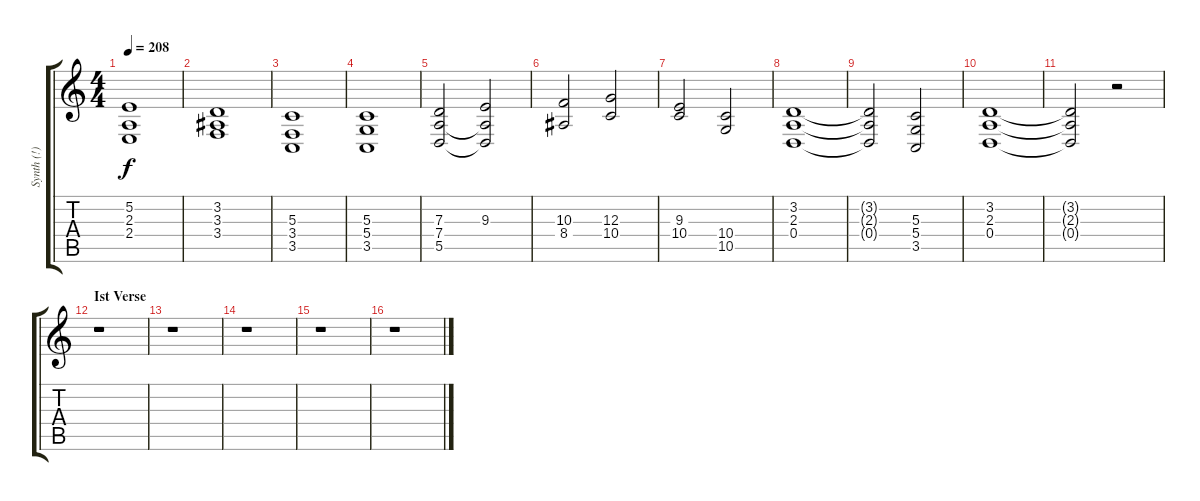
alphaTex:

\track ("Synth (!) Choir" "Synth (!) ") {instrument choiraahs}
\staff {score tabs}
\tuning (E4 B3 G3 D3 A2 D2) {hide}
\ts (4 4)
\tempo 208
\clef g2
\ks c
(5.2 2.3 2.4).1{dy f} |
(3.2 3.3 3.4).1 |
(5.3 3.4 3.5).1 |
(5.3 5.4 3.5).1 |
(7.3 7.4 5.5).2 (9.3 7.4{t} 5.5{t}).2 |
(10.3 8.4).2 (12.3 10.4).2 |
(9.3 10.4).2 (10.4 10.5).2 |
(3.2 2.3 0.4).1 |
(3.2{t} 2.3{t} 0.4{t}).2 (5.3 5.4 3.5).2 |
(3.2 2.3 0.4).1 |
(3.2{t} 2.3{t} 0.4{t}).2 r.2 |
\section ("" "Ist Verse")
r.1 |
r.1 |
r.1 |
r.1 |
r.1
